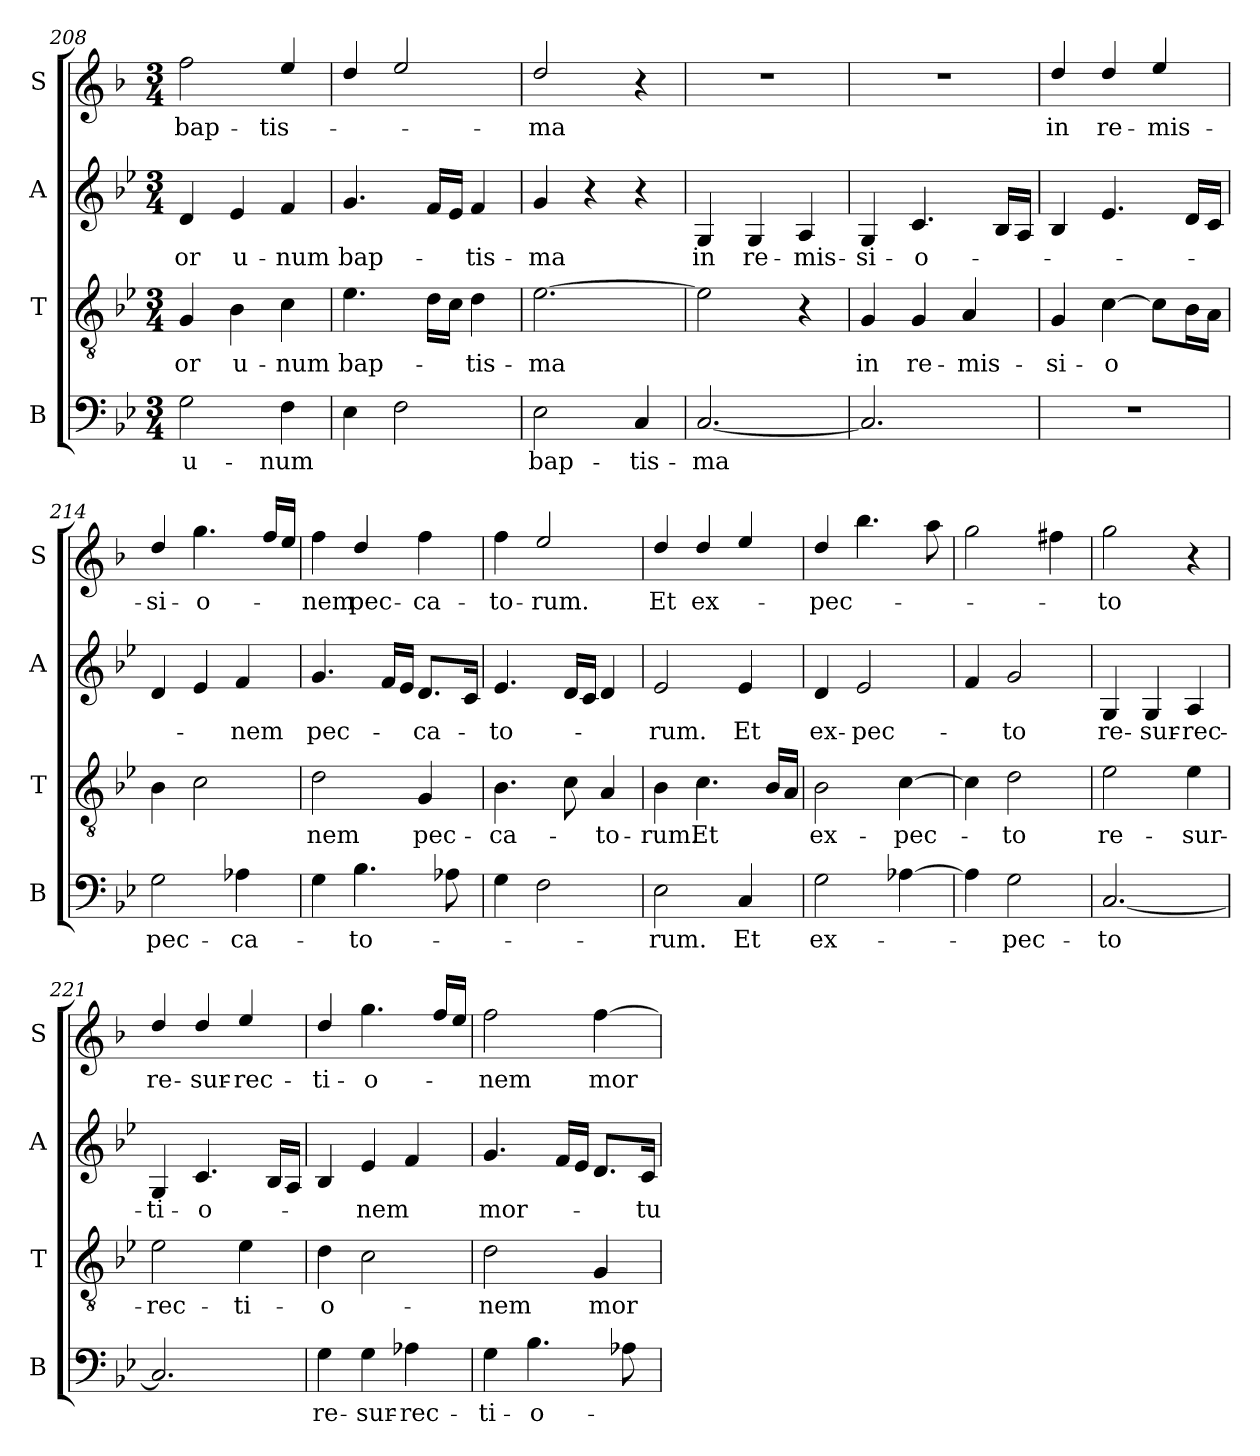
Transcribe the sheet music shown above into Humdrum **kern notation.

**kern	**text	**kern	**text	**kern	**text	**kern	**text
*part4	*part4	*part3	*part3	*part2	*part2	*part1	*part1
*staff4	*staff4	*staff3	*staff3	*staff2	*staff2	*staff1	*staff1
*I"B	*	*I"T	*	*I"A	*	*I"S	*
*I'B	*	*I'T	*	*I'A	*	*I'S	*
*clefF4	*	*clefGv2	*	*clefG2	*	*clefG2	*
*	*	*	*	*	*	*ITrd4c7	*
*k[b-e-]	*	*k[b-e-]	*	*k[b-e-]	*	*k[b-e-]	*
*B-:	*	*B-:	*	*B-:	*	*B-:	*
*M3/4	*	*M3/4	*	*M3/4	*	*M3/4	*
=208	=208	=208	=208	=208	=208	=208	=208
!	!LO:LY:b	!	!LO:LY:b	!	!LO:LY:b	!	!LO:LY:b
2G\	u-	4G/	-or	4d/	-or	2b-\	bap-
!	!	!	!LO:LY:b	!	!LO:LY:b	!	!
.	.	4B-\	u-	4e-/	u-	.	.
!	!LO:LY:b	!	!LO:LY:b	!	!LO:LY:b	!	!LO:LY:b
4F\	-num	4c\	-num	4f/	-num	4a/	-tis-
=209	=209	=209	=209	=209	=209	=209	=209
!	!	!	!LO:LY:b	!	!LO:LY:b	!	!
4E-\	.	4.e-\	bap-	4.g/	bap-	4g/	.
2F\	.	.	.	.	.	2a/	.
.	.	16d\LL	.	16f/LL	.	.	.
.	.	16c\JJ	.	16e-/JJ	.	.	.
!	!	!	!LO:LY:b	!	!LO:LY:b	!	!
.	.	4d\	-tis-	4f/	-tis-	.	.
=210	=210	=210	=210	=210	=210	=210	=210
!	!LO:LY:b	!	!LO:LY:b	!	!LO:LY:b	!	!LO:LY:b
2E-\	bap-	[2.e-\	-ma	4g/	-ma	2g/	-ma
.	.	.	.	4r	.	.	.
!	!LO:LY:b	!	!	!	!	!	!
4C/	-tis-	.	.	4r	.	4r	.
=211	=211	=211	=211	=211	=211	=211	=211
!	!LO:LY:b	!	!	!	!LO:LY:b	!	!
[2.C/	-ma	2e-\]	.	4G/	in	2.r	.
!	!	!	!	!	!LO:LY:b	!	!
.	.	.	.	4G/	re-	.	.
!	!	!	!	!	!LO:LY:b	!	!
.	.	4r	.	4A/	-mis-	.	.
=212	=212	=212	=212	=212	=212	=212	=212
!	!	!	!LO:LY:b	!	!LO:LY:b	!	!
2.C/]	.	4G/	in	4G/	-si-	2.r	.
!	!	!	!LO:LY:b	!	!LO:LY:b	!	!
.	.	4G/	re-	4.c/	-o-	.	.
!	!	!	!LO:LY:b	!	!	!	!
.	.	4A/	-mis-	.	.	.	.
.	.	.	.	16B-/LL	.	.	.
.	.	.	.	16A/JJ	.	.	.
!!LO:LB:g=z
=213	=213	=213	=213	=213	=213	=213	=213
!	!	!	!LO:LY:b	!	!	!	!LO:LY:b
2.r	.	4G/	-si-	4B-/	.	4g/	in
!	!	!	!LO:LY:b	!	!	!	!LO:LY:b
.	.	[4c\	-o	4.e-/	.	4g/	re-
!	!	!	!	!	!	!	!LO:LY:b
.	.	8c\L]	.	.	.	4a/	-mis-
.	.	16B-\L	.	16d/LL	.	.	.
.	.	16A\JJ	.	16c/JJ	.	.	.
=214	=214	=214	=214	=214	=214	=214	=214
!	!LO:LY:b	!	!	!	!	!	!LO:LY:b
2G\	pec-	4B-\	.	4d/	.	4g/	-si-
!	!	!	!	!	!	!	!LO:LY:b
.	.	2c\	.	4e-/	.	4.cc\	-o-
!	!LO:LY:b	!	!	!	!LO:LY:b	!	!
4A-X\	-ca-	.	.	4f/	-nem	.	.
.	.	.	.	.	.	16b-/LL	.
.	.	.	.	.	.	16a/JJ	.
=215	=215	=215	=215	=215	=215	=215	=215
!	!	!	!LO:LY:b	!	!LO:LY:b	!	!LO:LY:b
4G\	.	2d\	nem	4.g/	pec-	4b-\	-nem
!	!LO:LY:b	!	!	!	!	!	!LO:LY:b
4.B-\	-to-	.	.	.	.	4g/	pec-
.	.	.	.	16f/LL	.	.	.
.	.	.	.	16e-/JJ	.	.	.
!	!	!	!LO:LY:b	!	!LO:LY:b	!	!LO:LY:b
.	.	4G/	pec-	8.d/L	-ca-	4b-\	-ca-
8A-X\	.	.	.	.	.	.	.
.	.	.	.	16c/Jk	.	.	.
=216	=216	=216	=216	=216	=216	=216	=216
!	!	!	!LO:LY:b	!	!LO:LY:b	!	!LO:LY:b
4G\	.	4.B-\	-ca-	4.e-/	-to-	4b-\	-to-
!	!	!	!	!	!	!	!LO:LY:b
2F\	.	.	.	.	.	2a/	-rum.
.	.	8c\	.	16d/LL	.	.	.
.	.	.	.	16c/JJ	.	.	.
!	!	!	!LO:LY:b	!	!	!	!
.	.	4A/	-to-	4d/	.	.	.
=217	=217	=217	=217	=217	=217	=217	=217
!	!LO:LY:b	!	!LO:LY:b	!	!LO:LY:b	!	!LO:LY:b
2E-\	-rum.	4B-\	-rum.	2e-/	-rum.	4g/	Et
!	!	!	!LO:LY:b	!	!	!	!LO:LY:b
.	.	4.c\	Et	.	.	4g/	ex-
!	!LO:LY:b	!	!	!	!LO:LY:b	!	!
4C/	Et	.	.	4e-/	Et	4a/	.
.	.	16B-/LL	.	.	.	.	.
.	.	16A/JJ	.	.	.	.	.
=218	=218	=218	=218	=218	=218	=218	=218
!	!LO:LY:b	!	!LO:LY:b	!	!LO:LY:b	!	!LO:LY:b
2G\	ex-	2B-\	ex-	4d/	ex-	4g/	-pec-
!	!	!	!	!	!LO:LY:b	!	!
.	.	.	.	2e-/	-pec-	4.ee-\	.
!	!	!	!LO:LY:b	!	!	!	!
[4A-X\	.	[4c\	-pec-	.	.	.	.
.	.	.	.	.	.	8dd\	.
!!LO:LB:g=z
=219	=219	=219	=219	=219	=219	=219	=219
4A-\]	.	4c\]	.	4f/	.	2cc\	.
!	!LO:LY:b	!	!LO:LY:b	!	!LO:LY:b	!	!
2G\	-pec-	2d\	-to	2g/	-to	.	.
.	.	.	.	.	.	4bn\	.
=220	=220	=220	=220	=220	=220	=220	=220
!	!LO:LY:b	!	!LO:LY:b	!	!LO:LY:b	!	!LO:LY:b
[2.C/	-to	2e-\	re-	4G/	re-	2cc\	-to
!	!	!	!	!	!LO:LY:b	!	!
.	.	.	.	4G/	-sur-	.	.
!	!	!	!LO:LY:b	!	!LO:LY:b	!	!
.	.	4e-\	-sur-	4A/	-rec-	4r	.
=221	=221	=221	=221	=221	=221	=221	=221
!	!	!	!LO:LY:b	!	!LO:LY:b	!	!LO:LY:b
2.C/]	.	2e-\	-rec-	4G/	-ti-	4g/	re-
!	!	!	!	!	!LO:LY:b	!	!LO:LY:b
.	.	.	.	4.c/	-o-	4g/	-sur-
!	!	!	!LO:LY:b	!	!	!	!LO:LY:b
.	.	4e-\	-ti-	.	.	4a/	-rec-
.	.	.	.	16B-/LL	.	.	.
.	.	.	.	16A/JJ	.	.	.
=222	=222	=222	=222	=222	=222	=222	=222
!	!LO:LY:b	!	!LO:LY:b	!	!	!	!LO:LY:b
4G\	re-	4d\	-o-	4B-/	.	4g/	-ti-
!	!LO:LY:b	!	!	!	!LO:LY:b	!	!LO:LY:b
4G\	-sur-	2c\	.	4e-/	-nem	4.cc\	-o-
!	!LO:LY:b	!	!	!	!	!	!
4A-X\	-rec-	.	.	4f/	.	.	.
.	.	.	.	.	.	16b-/LL	.
.	.	.	.	.	.	16a/JJ	.
=223	=223	=223	=223	=223	=223	=223	=223
!	!LO:LY:b	!	!LO:LY:b	!	!LO:LY:b	!	!LO:LY:b
4G\	-ti-	2d\	-nem	4.g/	mor-	2b-\	-nem
!	!LO:LY:b	!	!	!	!	!	!
4.B-\	-o-	.	.	.	.	.	.
.	.	.	.	16f/LL	.	.	.
.	.	.	.	16e-/JJ	.	.	.
!	!	!	!LO:LY:b	!	!	!	!LO:LY:b
.	.	4G/	mor-	8.d/L	.	[4b-\	mor-
8A-X\	.	.	.	.	.	.	.
!	!	!	!	!	!LO:LY:b	!	!
.	.	.	.	16c/Jk	-tu-	.	.
=	=	=	=	=	=	=	=
*-	*-	*-	*-	*-	*-	*-	*-
